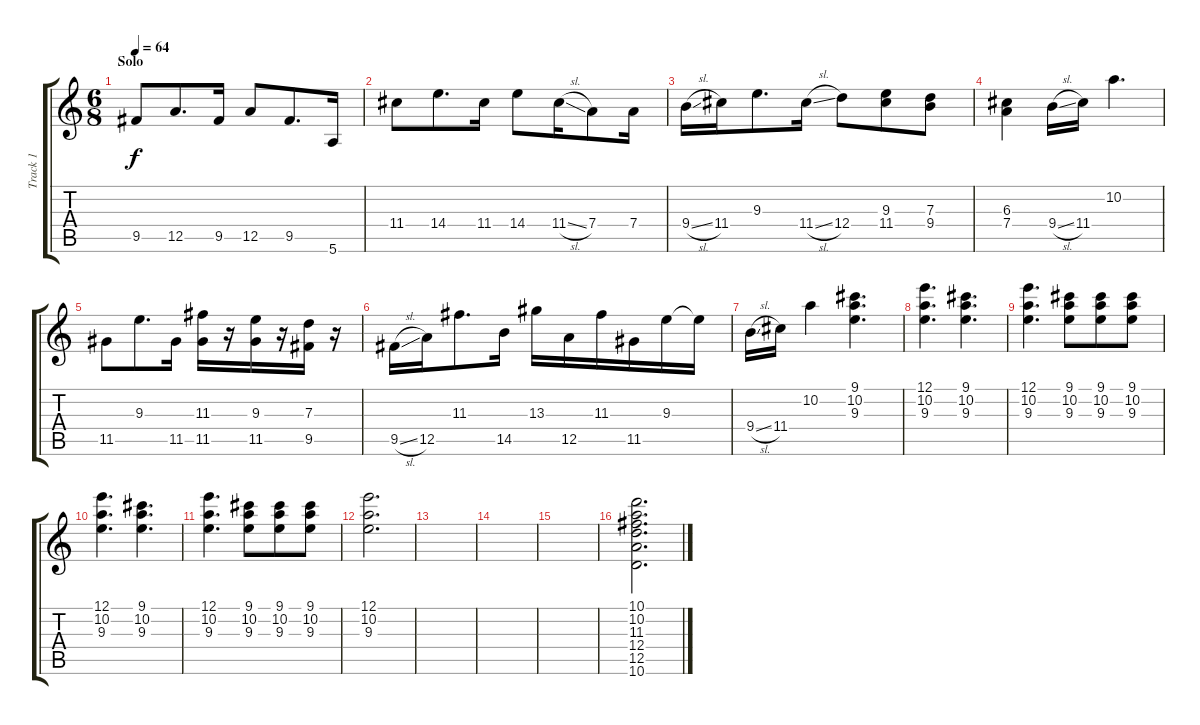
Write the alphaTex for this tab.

\track ("Track 1" "Track 1") {instrument electricguitarclean}
\staff {score tabs}
\tuning (E4 B3 G3 D3 A2 E2) {hide}
\ts (6 8)
\section ("" "Solo")
\tempo 64
\clef g2
\ks c
9.5.8{dy f} 12.5.8{d} 9.5.16 12.5.8 9.5.8{d} 5.6.16 |
11.4.8 14.4.8{d} 11.4.16 14.4.8 11.4{sl}.16 7.4.8 7.4.16 |
9.4{sl}.16 11.4.16 9.3.8{d} 11.4{sl}.16 12.4.8 (9.3 11.4).8 (7.3 9.4).8 |
(6.3 7.4).4 9.4{sl}.16 11.4.16 10.2.4{d} |
11.5.8 9.3.8{d} 11.5.16 (11.3 11.5).16 r.16 (9.3 11.5).16 r.16 (7.3 9.5).16 r.16 |
9.5{sl}.16 12.5.16 11.3.8{d} 14.5.16 13.3.16 12.5.16 11.3.16 11.5.16 9.3.16 9.3{t}.16 |
9.4{sl}.16 11.4.16 10.2.4 (9.1 10.2 9.3).4{d} |
(12.1 10.2 9.3).4{d} (9.1 10.2 9.3).4{d} |
(12.1 10.2 9.3).4{d} (9.1 10.2 9.3).8 (9.1 10.2 9.3).8 (9.1 10.2 9.3).8 |
(12.1 10.2 9.3).4{d} (9.1 10.2 9.3).4{d} |
(12.1 10.2 9.3).4{d} (9.1 10.2 9.3).8 (9.1 10.2 9.3).8 (9.1 10.2 9.3).8 |
(12.1 10.2 9.3).2{d} |
|
|
|
(10.1 10.2 11.3 12.4 12.5 10.6).2{d}
